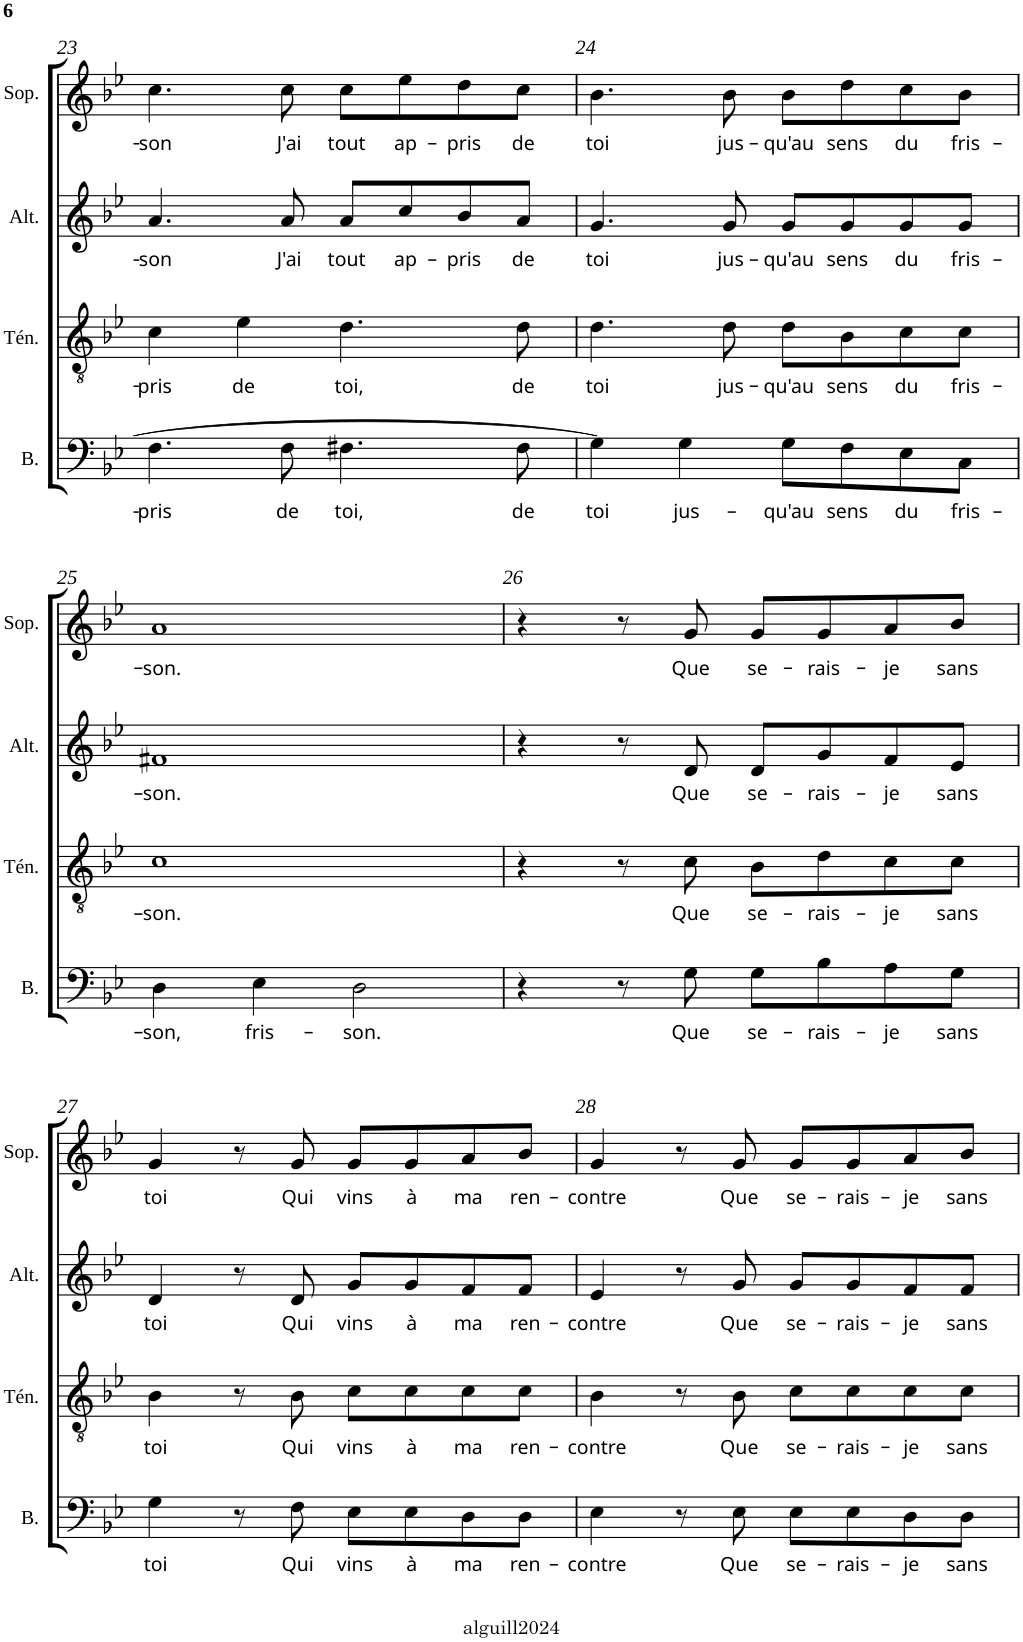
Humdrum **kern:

**kern	**text	**kern	**text	**kern	**text	**kern	**text
*part4	*part4	*part3	*part3	*part2	*part2	*part1	*part1
*staff4	*staff4	*staff3	*staff3	*staff2	*staff2	*staff1	*staff1
*I"Basse	*	*I"Ténor	*	*I"Alto	*	*I"Soprano	*
*I'B.	*	*I'Tén.	*	*I'Alt.	*	*I'Sop.	*
!!LO:PB:g=z
*clefF4	*	*clefGv2	*	*clefG2	*	*clefG2	*
*k[b-e-]	*	*k[b-e-]	*	*k[b-e-]	*	*k[b-e-]	*
*g:	*	*g:	*	*g:	*	*g:	*
*M4/4	*	*M4/4	*	*M4/4	*	*M4/4	*
*met(c)	*	*met(c)	*	*met(c)	*	*met(c)	*
=23	=23	=23	=23	=23	=23	=23	=23
!	!LO:LY:b	!	!LO:LY:b	!	!LO:LY:b	!	!LO:LY:b
4.F\	-pris	4c\	-pris	4.a/	-son	4.cc\	-son
!	!	!	!LO:LY:b	!	!	!	!
.	.	4e-\	de	.	.	.	.
!	!LO:LY:b	!	!	!	!LO:LY:b	!	!LO:LY:b
8F\	de	.	.	8a/	J'ai	8cc\	J'ai
!	!LO:LY:b	!	!LO:LY:b	!	!LO:LY:b	!	!LO:LY:b
4.F#X\	toi,	4.d\	toi,	8a/L	tout	8cc\L	tout
!	!	!	!	!	!LO:LY:b	!	!LO:LY:b
.	.	.	.	8cc/	ap-	8ee-\	ap-
!	!	!	!	!	!LO:LY:b	!	!LO:LY:b
.	.	.	.	8b-/	-pris	8dd\	-pris
!	!LO:LY:b	!	!LO:LY:b	!	!LO:LY:b	!	!LO:LY:b
8F#\	de	8d\	de	8a/J	de	8cc\J	de
=24	=24	=24	=24	=24	=24	=24	=24
!	!LO:LY:b	!	!LO:LY:b	!	!LO:LY:b	!	!LO:LY:b
4G\]	toi	4.d\	toi	4.g/	toi	4.b-\	toi
!	!LO:LY:b	!	!	!	!	!	!
4G\	jus-	.	.	.	.	.	.
!	!	!	!LO:LY:b	!	!LO:LY:b	!	!LO:LY:b
.	.	8d\	jus-	8g/	jus-	8b-\	jus-
!	!LO:LY:b	!	!LO:LY:b	!	!LO:LY:b	!	!LO:LY:b
8G\L	-qu'au	8d\L	-qu'au	8g/L	-qu'au	8b-\L	-qu'au
!	!LO:LY:b	!	!LO:LY:b	!	!LO:LY:b	!	!LO:LY:b
8F\	sens	8B-\	sens	8g/	sens	8dd\	sens
!	!LO:LY:b	!	!LO:LY:b	!	!LO:LY:b	!	!LO:LY:b
8E-\	du	8c\	du	8g/	du	8cc\	du
!	!LO:LY:b	!	!LO:LY:b	!	!LO:LY:b	!	!LO:LY:b
8C\J	fris-	8c\J	fris-	8g/J	fris-	8b-\J	fris-
!!LO:LB:g=z
=25	=25	=25	=25	=25	=25	=25	=25
!	!LO:LY:b	!	!LO:LY:b	!	!LO:LY:b	!	!LO:LY:b
4D\	-son,	1c	-son.	1f#X	-son.	1a	-son.
!	!LO:LY:b	!	!	!	!	!	!
4E-\	fris-	.	.	.	.	.	.
!	!LO:LY:b	!	!	!	!	!	!
2D\	-son.	.	.	.	.	.	.
=26	=26	=26	=26	=26	=26	=26	=26
4r	.	4r	.	4r	.	4r	.
8r	.	8r	.	8r	.	8r	.
!	!LO:LY:b	!	!LO:LY:b	!	!LO:LY:b	!	!LO:LY:b
8G\	Que	8c\	Que	8d/	Que	8g/	Que
!	!LO:LY:b	!	!LO:LY:b	!	!LO:LY:b	!	!LO:LY:b
8G\L	se-	8B-\L	se-	8d/L	se-	8g/L	se-
!	!LO:LY:b	!	!LO:LY:b	!	!LO:LY:b	!	!LO:LY:b
8B-\	-rais-	8d\	-rais-	8g/	-rais-	8g/	-rais-
!	!LO:LY:b	!	!LO:LY:b	!	!LO:LY:b	!	!LO:LY:b
8A\	-je	8c\	-je	8f/	-je	8a/	-je
!	!LO:LY:b	!	!LO:LY:b	!	!LO:LY:b	!	!LO:LY:b
8G\J	sans	8c\J	sans	8e-/J	sans	8b-/J	sans
!!LO:LB:g=z
=27	=27	=27	=27	=27	=27	=27	=27
!	!LO:LY:b	!	!LO:LY:b	!	!LO:LY:b	!	!LO:LY:b
4G\	toi	4B-\	toi	4d/	toi	4g/	toi
8r	.	8r	.	8r	.	8r	.
!	!LO:LY:b	!	!LO:LY:b	!	!LO:LY:b	!	!LO:LY:b
8F\	Qui	8B-\	Qui	8d/	Qui	8g/	Qui
!	!LO:LY:b	!	!LO:LY:b	!	!LO:LY:b	!	!LO:LY:b
8E-\L	vins	8c\L	vins	8g/L	vins	8g/L	vins
!	!LO:LY:b	!	!LO:LY:b	!	!LO:LY:b	!	!LO:LY:b
8E-\	à	8c\	à	8g/	à	8g/	à
!	!LO:LY:b	!	!LO:LY:b	!	!LO:LY:b	!	!LO:LY:b
8D\	ma	8c\	ma	8f/	ma	8a/	ma
!	!LO:LY:b	!	!LO:LY:b	!	!LO:LY:b	!	!LO:LY:b
8D\J	ren-	8c\J	ren-	8f/J	ren-	8b-/J	ren-
=28	=28	=28	=28	=28	=28	=28	=28
!	!LO:LY:b	!	!LO:LY:b	!	!LO:LY:b	!	!LO:LY:b
4E-\	-contre	4B-\	-contre	4e-/	-contre	4g/	-contre
8r	.	8r	.	8r	.	8r	.
!	!LO:LY:b	!	!LO:LY:b	!	!LO:LY:b	!	!LO:LY:b
8E-\	Que	8B-\	Que	8g/	Que	8g/	Que
!	!LO:LY:b	!	!LO:LY:b	!	!LO:LY:b	!	!LO:LY:b
8E-\L	se-	8c\L	se-	8g/L	se-	8g/L	se-
!	!LO:LY:b	!	!LO:LY:b	!	!LO:LY:b	!	!LO:LY:b
8E-\	-rais-	8c\	-rais-	8g/	-rais-	8g/	-rais-
!	!LO:LY:b	!	!LO:LY:b	!	!LO:LY:b	!	!LO:LY:b
8D\	-je	8c\	-je	8f/	-je	8a/	-je
!	!LO:LY:b	!	!LO:LY:b	!	!LO:LY:b	!	!LO:LY:b
8D\J	sans	8c\J	sans	8f/J	sans	8b-/J	sans
=	=	=	=	=	=	=	=
*-	*-	*-	*-	*-	*-	*-	*-
